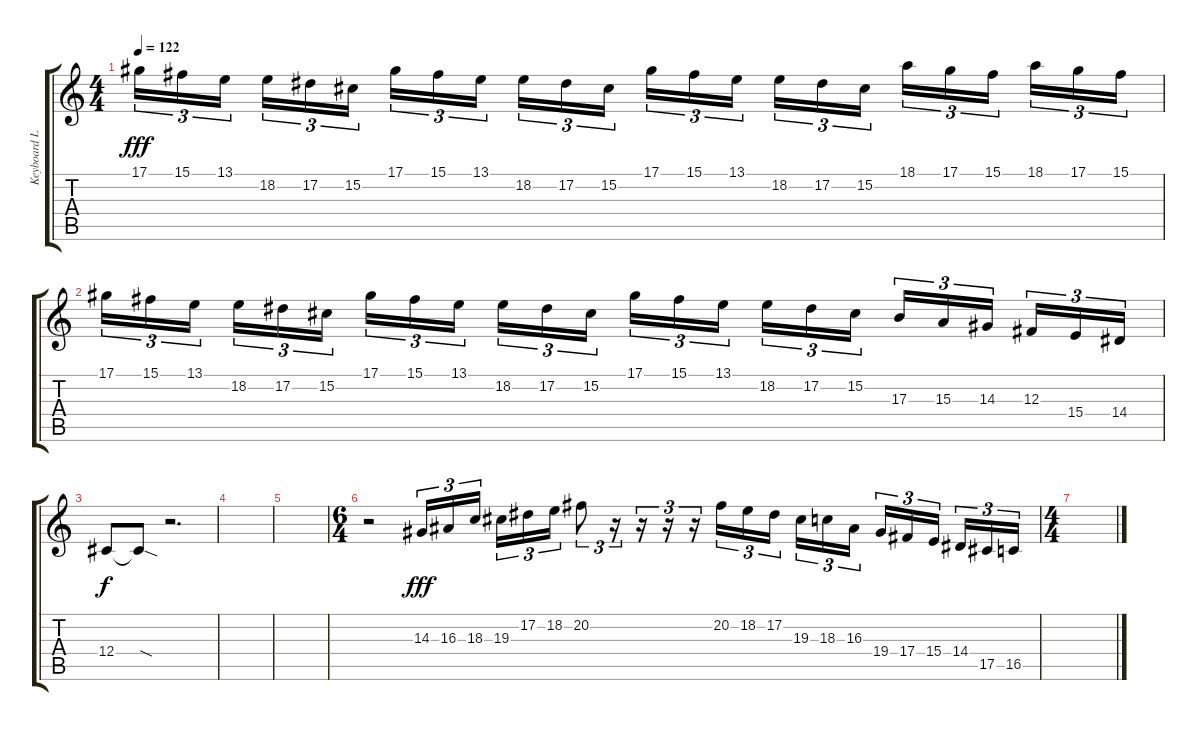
\track ("Keyboard Lead - Base" "Keyboard L") {instrument lead1square}
\staff {score tabs}
\tuning (Eb4 Bb3 Gb3 Db3 Ab2 Eb2) {hide}
\ts (4 4)
\tempo 122
\clef g2
\ks c
17.1.16{tu (3 2) dy fff} 15.1.16{tu (3 2)} 13.1.16{tu (3 2) beam splitsecondary} 18.2.16{tu (3 2)} 17.2.16{tu (3 2)} 15.2.16{tu (3 2)} 17.1.16{tu (3 2)} 15.1.16{tu (3 2)} 13.1.16{tu (3 2) beam splitsecondary} 18.2.16{tu (3 2)} 17.2.16{tu (3 2)} 15.2.16{tu (3 2)} 17.1.16{tu (3 2)} 15.1.16{tu (3 2)} 13.1.16{tu (3 2) beam splitsecondary} 18.2.16{tu (3 2)} 17.2.16{tu (3 2)} 15.2.16{tu (3 2)} 18.1.16{tu (3 2)} 17.1.16{tu (3 2)} 15.1.16{tu (3 2) beam splitsecondary} 18.1.16{tu (3 2)} 17.1.16{tu (3 2)} 15.1.16{tu (3 2)} |
17.1.16{tu (3 2)} 15.1.16{tu (3 2)} 13.1.16{tu (3 2) beam splitsecondary} 18.2.16{tu (3 2)} 17.2.16{tu (3 2)} 15.2.16{tu (3 2)} 17.1.16{tu (3 2)} 15.1.16{tu (3 2)} 13.1.16{tu (3 2) beam splitsecondary} 18.2.16{tu (3 2)} 17.2.16{tu (3 2)} 15.2.16{tu (3 2)} 17.1.16{tu (3 2)} 15.1.16{tu (3 2)} 13.1.16{tu (3 2) beam splitsecondary} 18.2.16{tu (3 2)} 17.2.16{tu (3 2)} 15.2.16{tu (3 2)} 17.3.16{tu (3 2)} 15.3.16{tu (3 2)} 14.3.16{tu (3 2) beam splitsecondary} 12.3.16{tu (3 2)} 15.4.16{tu (3 2)} 14.4.16{tu (3 2)} |
12.4.8{dy f} 12.4{sod t}.8 r.2{d} |
|
|
\ts (6 4)
r.2 14.3.16{tu (3 2) dy fff} 16.3.16{tu (3 2)} 18.3.16{tu (3 2) beam splitsecondary} 19.3.16{tu (3 2)} 17.2.16{tu (3 2)} 18.2.16{tu (3 2)} 20.2.8{tu (3 2)} r.16{tu (3 2)} r.16{tu (3 2)} r.16{tu (3 2)} r.16{tu (3 2)} 20.2.16{tu (3 2)} 18.2.16{tu (3 2)} 17.2.16{tu (3 2) beam splitsecondary} 19.3.16{tu (3 2)} 18.3.16{tu (3 2)} 16.3.16{tu (3 2) beam splitsecondary} 19.4.16{tu (3 2)} 17.4.16{tu (3 2)} 15.4.16{tu (3 2) beam splitsecondary} 14.4.16{tu (3 2)} 17.5.16{tu (3 2)} 16.5.16{tu (3 2)} |
\ts (4 4)
